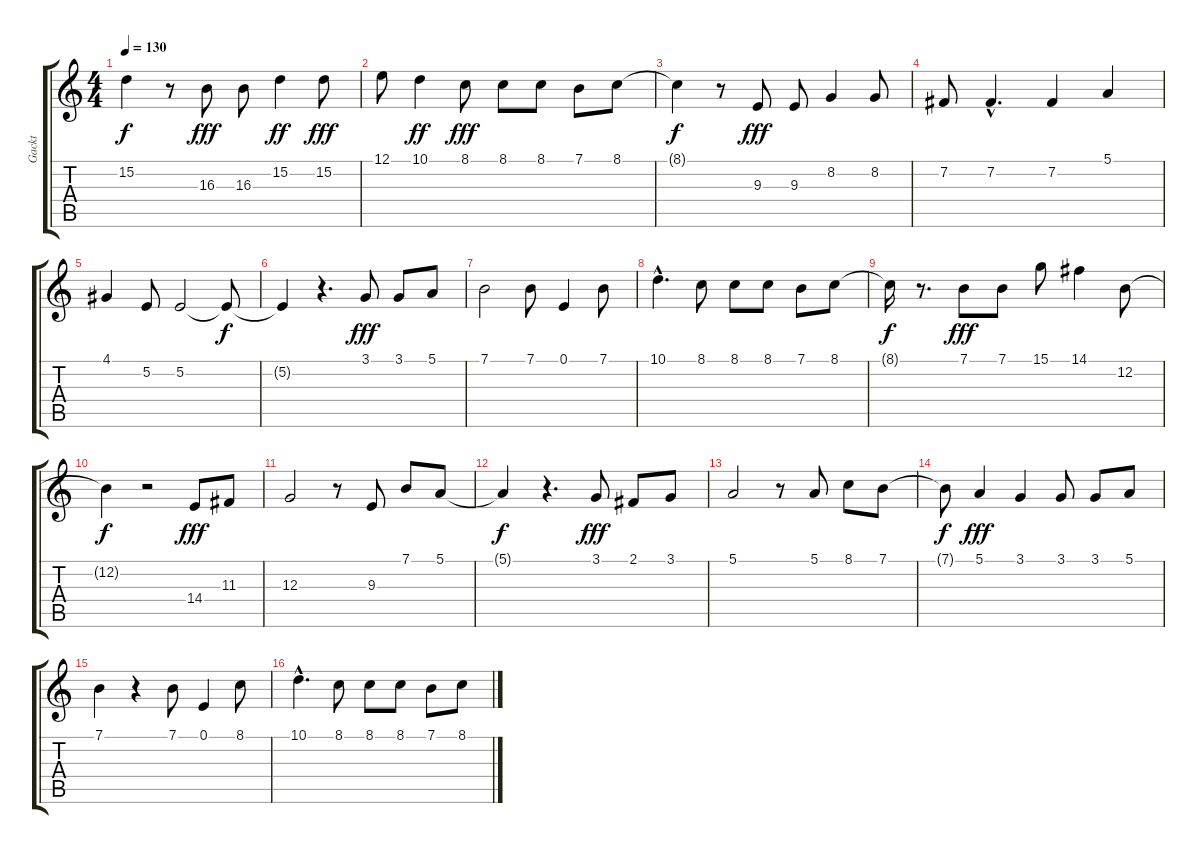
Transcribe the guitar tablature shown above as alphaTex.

\track ("Gackt" "Gackt") {instrument fiddle}
\staff {score tabs}
\tuning (E4 B3 G3 D3 A2 E2) {hide}
\ts (4 4)
\tempo 130
\clef g2
\ks c
15.2{t}.4{dy f} r.8 16.3.8{dy fff} 16.3.8 15.2.4{dy ff} 15.2.8{dy fff} |
12.1.8 10.1.4{dy ff} 8.1.8{dy fff} 8.1.8 8.1.8 7.1.8 8.1.8 |
8.1{t}.4{dy f} r.8 9.3.8{dy fff} 9.3.8 8.2.4 8.2.8 |
7.2.8 7.2{hac}.4{d} 7.2.4 5.1.4 |
4.1.4 5.2.8 5.2.2 5.2{t}.8{dy f} |
5.2{t}.4 r.4{d} 3.1.8{dy fff} 3.1.8 5.1.8 |
7.1.2 7.1.8 0.1.4 7.1.8 |
10.1{hac}.4{d} 8.1.8 8.1.8 8.1.8 7.1.8 8.1.8 |
8.1{t}.16{dy f} r.8{d} 7.1.8{dy fff} 7.1.8 15.1.8 14.1.4 12.2.8 |
12.2{t}.4{dy f} r.2 14.4.8{dy fff} 11.3.8 |
12.3.2 r.8 9.3.8 7.1.8 5.1.8 |
5.1{t}.4{dy f} r.4{d} 3.1.8{dy fff} 2.1.8 3.1.8 |
5.1.2 r.8 5.1.8 8.1.8 7.1.8 |
7.1{t}.8{dy f} 5.1.4{dy fff} 3.1.4 3.1.8 3.1.8 5.1.8 |
7.1.4 r.4 7.1.8 0.1.4 8.1.8 |
10.1{hac}.4{d} 8.1.8 8.1.8 8.1.8 7.1.8 8.1.8
